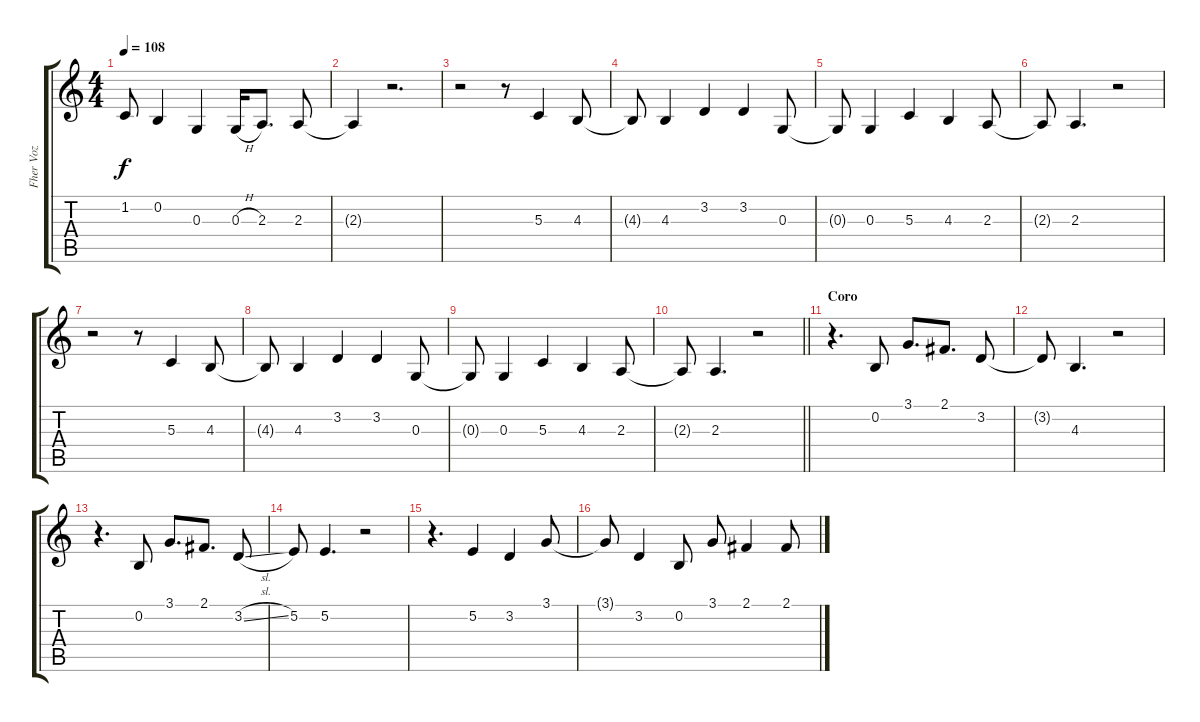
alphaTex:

\track ("Fher Voz" "Fher Voz") {instrument flute}
\staff {score tabs}
\tuning (E4 B3 G3 D3 A2 E2) {hide}
\ts (4 4)
\tempo 108
\clef g2
\ks c
1.2{t}.8{dy f} 0.2.4 0.3.4 0.3{h}.16 2.3.8{d} 2.3.8 |
2.3{t}.4 r.2{d} |
r.2 r.8 5.3.4 4.3.8 |
4.3{t}.8 4.3.4 3.2.4 3.2.4 0.3.8 |
0.3{t}.8 0.3.4 5.3.4 4.3.4 2.3.8 |
2.3{t}.8 2.3.4{d} r.2 |
r.2 r.8 5.3.4 4.3.8 |
4.3{t}.8 4.3.4 3.2.4 3.2.4 0.3.8 |
0.3{t}.8 0.3.4 5.3.4 4.3.4 2.3.8 |
\barLineRight lightlight
2.3{t}.8 2.3.4{d} r.2 |
\section ("" "Coro")
r.4{d} 0.2.8 3.1.8{d} 2.1.8{d} 3.2.8 |
3.2{t}.8 4.3.4{d} r.2 |
r.4{d} 0.2.8 3.1.8{d} 2.1.8{d} 3.2{sl}.8 |
5.2.8 5.2.4{d} r.2 |
r.4{d} 5.2.4 3.2.4 3.1.8 |
3.1{t}.8 3.2.4 0.2.8 3.1.8 2.1.4 2.1.8
